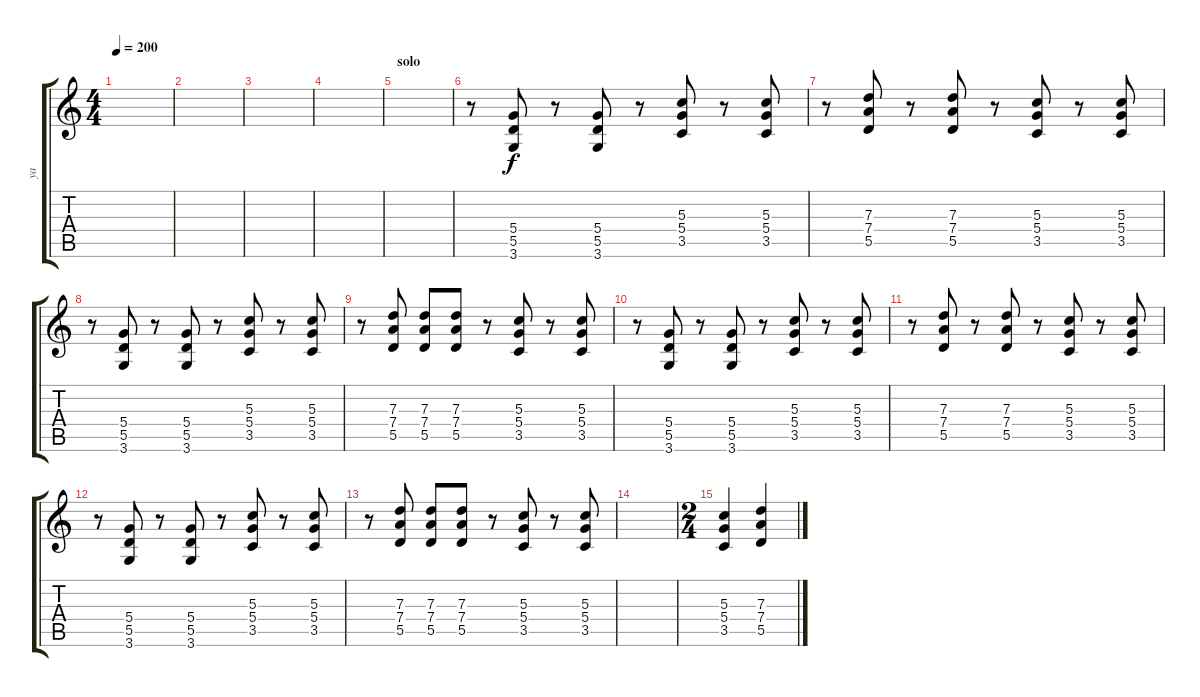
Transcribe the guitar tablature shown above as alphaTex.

\track ("ya" "ya") {instrument overdrivenguitar}
\staff {score tabs}
\tuning (E4 B3 G3 D3 A2 E2) {hide}
\ts (4 4)
\tempo 200
\clef g2
\ks c
|
|
|
|
\section ("" "solo")
|
r.8 (5.4 5.5 3.6).8 r.8 (5.4 5.5 3.6).8 r.8 (5.3 5.4 3.5).8 r.8 (5.3 5.4 3.5).8 |
r.8 (7.3 7.4 5.5).8 r.8 (7.3 7.4 5.5).8 r.8 (5.3 5.4 3.5).8 r.8 (5.3 5.4 3.5).8 |
r.8 (5.4 5.5 3.6).8 r.8 (5.4 5.5 3.6).8 r.8 (5.3 5.4 3.5).8 r.8 (5.3 5.4 3.5).8 |
r.8 (7.3 7.4 5.5).8 (7.3 7.4 5.5).8 (7.3 7.4 5.5).8 r.8 (5.3 5.4 3.5).8 r.8 (5.3 5.4 3.5).8 |
r.8 (5.4 5.5 3.6).8 r.8 (5.4 5.5 3.6).8 r.8 (5.3 5.4 3.5).8 r.8 (5.3 5.4 3.5).8 |
r.8 (7.3 7.4 5.5).8 r.8 (7.3 7.4 5.5).8 r.8 (5.3 5.4 3.5).8 r.8 (5.3 5.4 3.5).8 |
r.8 (5.4 5.5 3.6).8 r.8 (5.4 5.5 3.6).8 r.8 (5.3 5.4 3.5).8 r.8 (5.3 5.4 3.5).8 |
r.8 (7.3 7.4 5.5).8 (7.3 7.4 5.5).8 (7.3 7.4 5.5).8 r.8 (5.3 5.4 3.5).8 r.8 (5.3 5.4 3.5).8 |
|
\ts (2 4)
(5.3 5.4 3.5).4 (7.3 7.4 5.5).4
